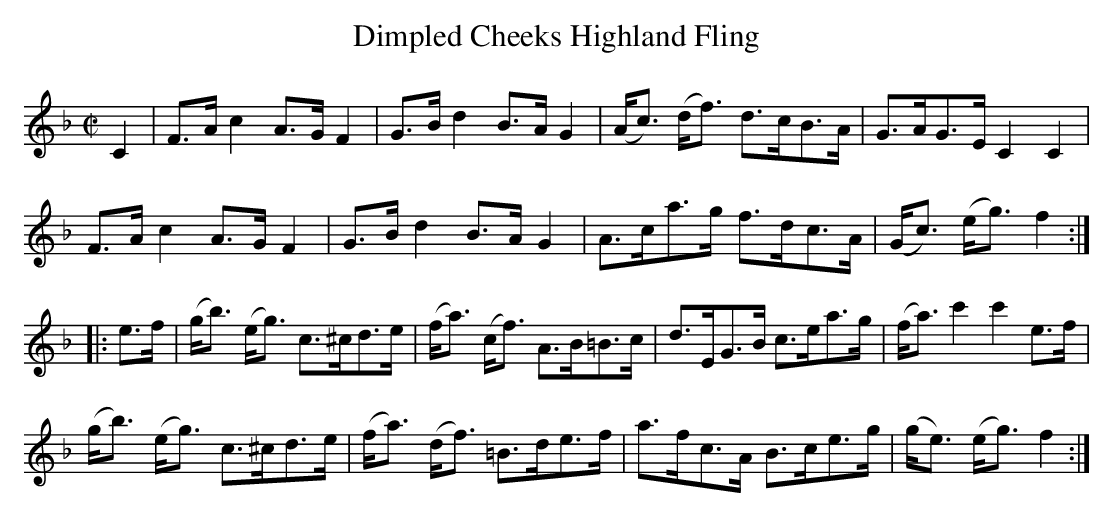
X:1
T:Dimpled Cheeks Highland Fling
M:C|
L:1/8
K:F
C2|F>A c2 A>G F2|G>B d2 B>A G2|(A<c) (d<f) d>cB>A|G>AG>E C2C2|
F>A c2 A>G F2|G>B d2 B>AG2|A>ca>g f>dc>A|(G<c) (e<g) f2:|
|:e>f|(g<b) (e<g) c>^cd>e|(f<a) (c<f) A>B=B>c|d>EG>B c>ea>g|(f<a) c'2c'2 e>f|
(g<b) (e<g) c>^cd>e|(f<a) (d<f) =B>de>f|a>fc>A B>ce>g|(g<e) (e<g) f2:|]
